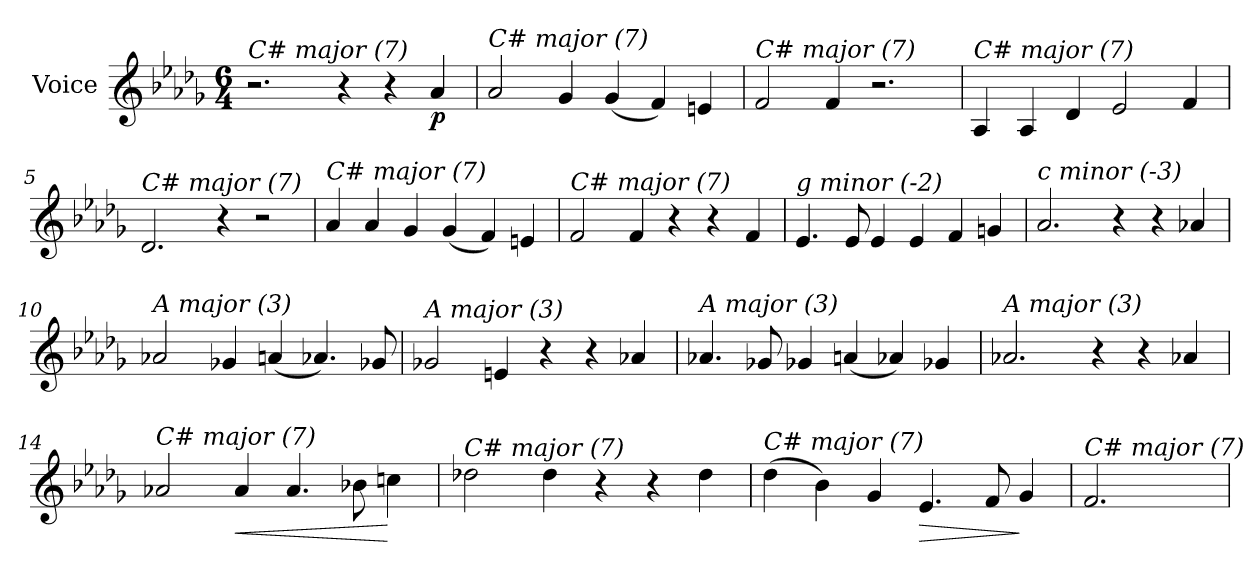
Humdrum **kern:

**kern	**dynam
*part1	*part1
*staff1	*staff1
*I"Voice	*
*I'V	*
*clefG2	*
*k[b-e-a-d-g-]	*
*M6/4	*
=1	=1
!LO:TX:i:t=C# major (7)	!
2.r	.
4r	.
4r	.
!	!LO:DY:b
4a-/	p
=2	=2
!LO:TX:i:t=C# major (7)	!
2a-/	.
4g-/	.
(<4g-/	.
4f/)	.
4en/	.
=3	=3
!LO:TX:i:t=C# major (7)	!
2f/	.
4f/	.
2.r	.
=4	=4
!LO:TX:i:t=C# major (7)	!
4A-/	.
4A-/	.
4d-/	.
2e-/	.
4f/	.
=5	=5
!LO:TX:i:t=C# major (7)	!
2.d-/	.
4r	.
2r	.
=6	=6
!LO:TX:i:t=C# major (7)	!
4a-/	.
4a-/	.
4g-/	.
(<4g-/	.
4f/)	.
4en/	.
!!LO:LB:g=z
=7	=7
!LO:TX:i:t=C# major (7)	!
2f/	.
4f/	.
4r	.
4r	.
4f/	.
=8	=8
!LO:TX:i:t=g minor (-2)	!
4.e-/	.
8e-/	.
4e-/	.
4e-/	.
4f/	.
4gn/	.
=9	=9
!LO:TX:i:t=c minor (-3)	!
2.a-/	.
4r	.
4r	.
4a-Xi/	.
=10	=10
!LO:TX:i:t=A major (3)	!
2a-Xi/	.
4g-Xi/	.
(<4an/	.
4.a-Xi/)	.
8g-Xi/	.
=11	=11
!LO:TX:i:t=A major (3)	!
2g-Xi/	.
4en/	.
4r	.
4r	.
4a-Xi/	.
!!LO:LB:g=z
=12	=12
!LO:TX:i:t=A major (3)	!
4.a-Xi/	.
8g-Xi/	.
4g-Xi/	.
(<4an/	.
4a-Xi/)	.
4g-Xi/	.
=13	=13
!LO:TX:i:t=A major (3)	!
2.a-Xi/	.
4r	.
4r	.
4a-X/	.
=14	=14
!LO:TX:i:t=C# major (7)	!
2a-X/	.
!	!LO:HP:b
4a-/	<
4.a-/	.
8b-X\	.
4ccn\	[
=15	=15
!LO:TX:i:t=C# major (7)	!
2dd-X\	.
4dd-\	.
4r	.
4r	.
4dd-\	.
=16	=16
!LO:TX:i:t=C# major (7)	!
(>4dd-\	.
4b-\)	.
4g-/	.
!	!LO:HP:b
4.e-/	>
8f/	.
4g-/	]
!!LO:LB:g=z
=17	=17
!LO:TX:i:t=C# major (7)	!
2.f/	.
=	=
*-	*-
